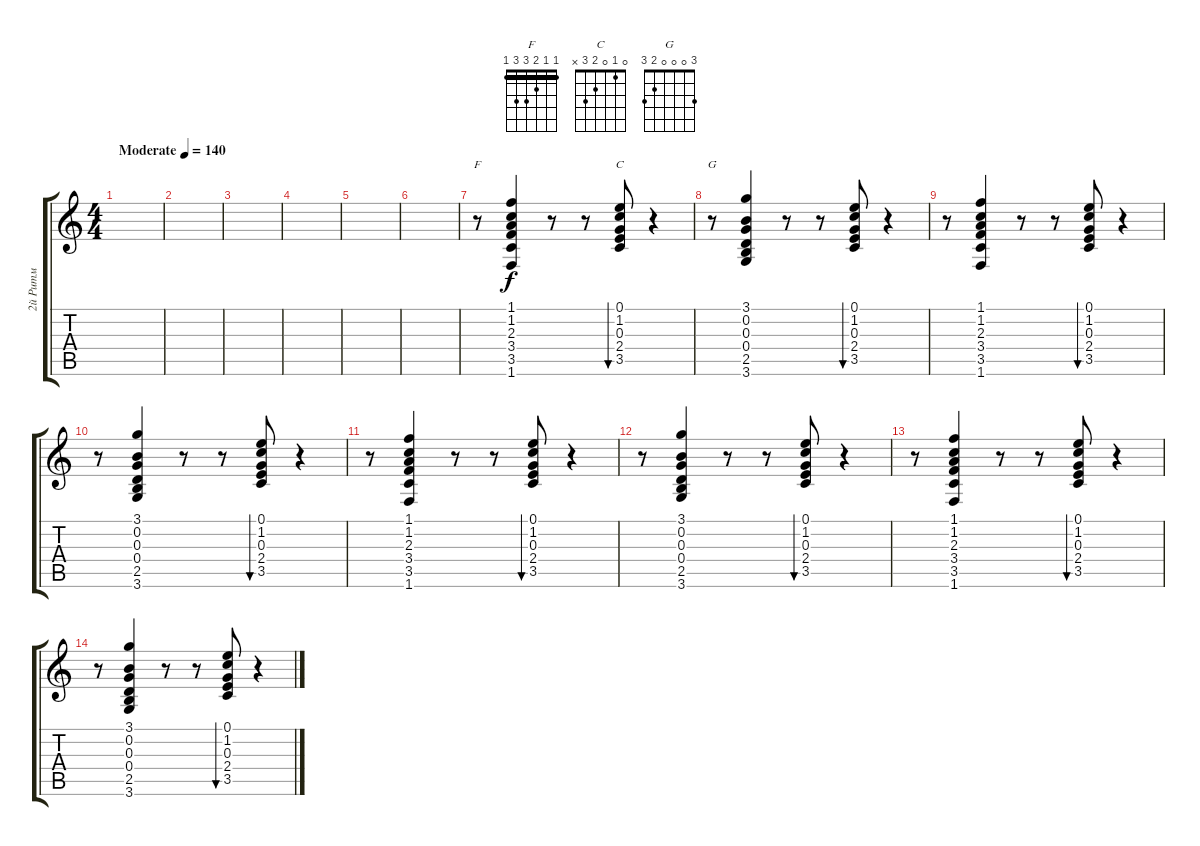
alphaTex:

\track ("2й Ритм" "2й Ритм") {instrument acousticguitarsteel}
\staff {score tabs}
\tuning (E4 B3 G3 D3 A2 E2) {hide}
\chord ("F" 1 1 2 3 3 1) {barre 1}
\chord ("C" 0 1 0 2 3 x)
\chord ("G" 3 0 0 0 2 3)
\ts (4 4)
\tempo (140 "Moderate")
\clef g2
\ks c
|
|
|
|
|
|
r.8{ch "F"} (1.1 1.2 2.3 3.4 3.5 1.6).4 r.8 r.8 (0.1 1.2 0.3 2.4 3.5).8{bu 60 ch "C"} r.4 |
r.8{ch "G"} (3.1 0.2 0.3 0.4 2.5 3.6).4 r.8 r.8 (0.1 1.2 0.3 2.4 3.5).8{bu 60} r.4 |
r.8 (1.1 1.2 2.3 3.4 3.5 1.6).4 r.8 r.8 (0.1 1.2 0.3 2.4 3.5).8{bu 60} r.4 |
r.8 (3.1 0.2 0.3 0.4 2.5 3.6).4 r.8 r.8 (0.1 1.2 0.3 2.4 3.5).8{bu 60} r.4 |
r.8 (1.1 1.2 2.3 3.4 3.5 1.6).4 r.8 r.8 (0.1 1.2 0.3 2.4 3.5).8{bu 60} r.4 |
r.8 (3.1 0.2 0.3 0.4 2.5 3.6).4 r.8 r.8 (0.1 1.2 0.3 2.4 3.5).8{bu 60} r.4 |
r.8 (1.1 1.2 2.3 3.4 3.5 1.6).4 r.8 r.8 (0.1 1.2 0.3 2.4 3.5).8{bu 60} r.4 |
r.8 (3.1 0.2 0.3 0.4 2.5 3.6).4 r.8 r.8 (0.1 1.2 0.3 2.4 3.5).8{bu 60} r.4
